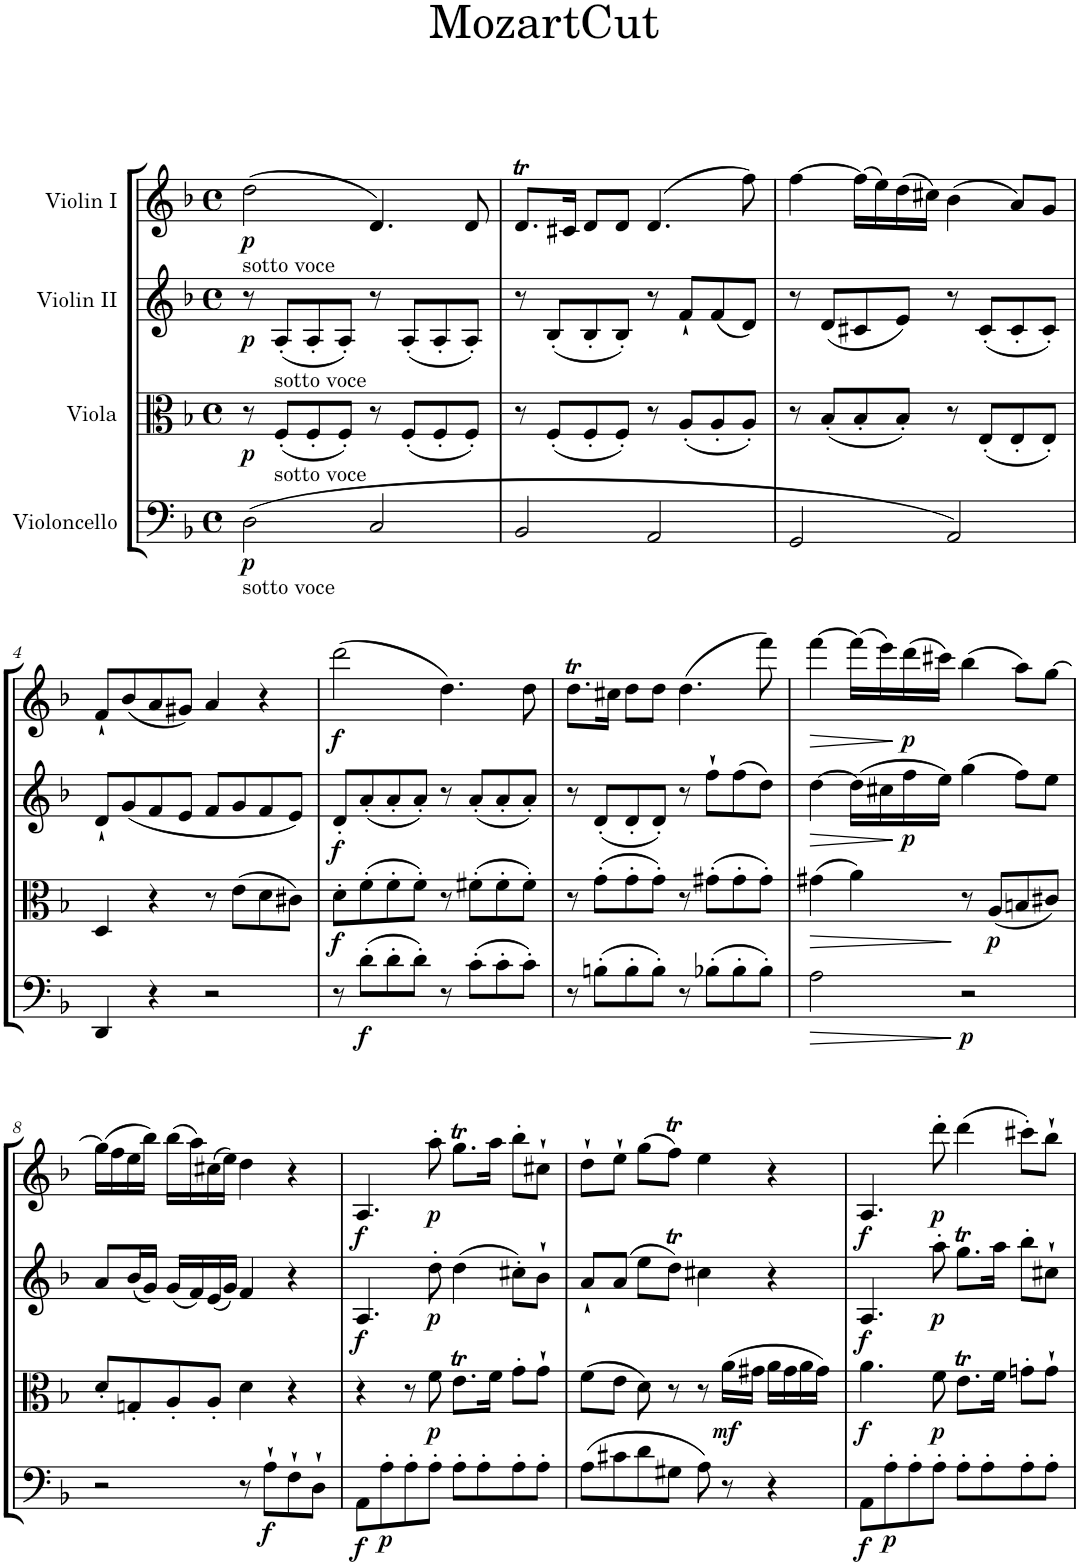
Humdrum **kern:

**kern	**dynam	**kern	**dynam	**kern	**dynam	**kern	**dynam
*part4	*part4	*part3	*part3	*part2	*part2	*part1	*part1
*staff4	*staff4	*staff3	*staff3	*staff2	*staff2	*staff1	*staff1
*I"Violoncello	*	*I"Viola	*	*I"Violin II	*	*I"Violin I	*
*I'Vc	*	*I'Vla	*	*I'Vln	*	*I'Vln	*
*clefF4	*	*clefC3	*	*clefG2	*	*clefG2	*
*k[b-]	*	*k[b-]	*	*k[b-]	*	*k[b-]	*
*M4/4	*	*M4/4	*	*M4/4	*	*M4/4	*
*met(c)	*	*met(c)	*	*met(c)	*	*met(c)	*
=1	=1	=1	=1	=1	=1	=1	=1
!	!	!	!	!	!	!LO:TX:b:t=sotto voce	!
!LO:TX:b:t=sotto voce	!	!	!	!	!	!	!
!	!LO:DY:b	!	!LO:DY:b	!	!LO:DY:b	!	!LO:DY:b
(>2D\	p	8r	p	8r	p	(>2dd\	p
!	!	!	!	!LO:TX:b:t=sotto voce	!	!	!
!	!	!LO:TX:b:t=sotto voce	!	!	!	!	!
.	.	(<8F'/L	.	(<8A'/L	.	.	.
.	.	8F'/	.	8A'/	.	.	.
.	.	8F'/J)	.	8A'/J)	.	.	.
2C/	.	8r	.	8r	.	4.d/)	.
.	.	(<8F'/L	.	(<8A'/L	.	.	.
.	.	8F'/	.	8A'/	.	.	.
.	.	8F'/J)	.	8A'/J)	.	8d/	.
=2	=2	=2	=2	=2	=2	=2	=2
2BB-/	.	8r	.	8r	.	8.dT/L	.
.	.	(<8F'/L	.	(<8B-'/L	.	.	.
.	.	.	.	.	.	16c#X/Jk	.
.	.	8F'/	.	8B-'/	.	8d/L	.
.	.	8F'/J)	.	8B-'/J)	.	8d/J	.
2AA/	.	8r	.	8r	.	(>4.d/	.
.	.	(<8A'/L	.	8f`/L	.	.	.
.	.	8A'/	.	(<8f/	.	.	.
.	.	8A'/J)	.	8d/J)	.	8ff\)	.
=3	=3	=3	=3	=3	=3	=3	=3
2GG/	.	8r	.	8r	.	[4ff\	.
.	.	(<8B-'/L	.	(<8d/L	.	.	.
.	.	8B-'/	.	8c#X/	.	(>16ff\LL]	.
.	.	.	.	.	.	16ee\)	.
.	.	8B-'/J)	.	8e/J)	.	(>16dd\	.
.	.	.	.	.	.	16cc#X\JJ)	.
2AA/)	.	8r	.	8r	.	(>4b-\	.
.	.	(<8E'/L	.	(<8c#'/L	.	.	.
.	.	8E'/	.	8c#'/	.	8a/L)	.
.	.	8E'/J)	.	8c#'/J)	.	8g/J	.
!!LO:LB:g=z
=4	=4	=4	=4	=4	=4	=4	=4
4DD/	.	4D/	.	8d`/L	.	8f`/L	.
.	.	.	.	(<8g/	.	(<8b-/	.
4r	.	4r	.	8f/	.	8a/	.
.	.	.	.	8e/J	.	8g#X/J)	.
2r	.	8r	.	8f/L	.	4a/	.
.	.	(>8e\L	.	8g/	.	.	.
.	.	8d\	.	8f/	.	4r	.
.	.	8c#X\J)	.	8e/J)	.	.	.
=5	=5	=5	=5	=5	=5	=5	=5
!	!	!	!LO:DY:b	!	!LO:DY:b	!	!LO:DY:b
8r	.	8d'\L	f	8d'/L	f	(>2ddd\	f
!	!LO:DY:b	!	!	!	!	!	!
(>8d'\L	f	(>8f'\	.	(<8a'/	.	.	.
8d'\	.	8f'\	.	8a'/	.	.	.
8d'\J)	.	8f'\J)	.	8a'/J)	.	.	.
8r	.	8r	.	8r	.	4.dd\)	.
(>8c'\L	.	(>8f#X'\L	.	(<8a'/L	.	.	.
8c'\	.	8f#'\	.	8a'/	.	.	.
8c'\J)	.	8f#'\J)	.	8a'/J)	.	8dd\	.
=6	=6	=6	=6	=6	=6	=6	=6
8r	.	8r	.	8r	.	8.ddT\L	.
(>8Bn'\L	.	(>8g'\L	.	(<8d'/L	.	.	.
.	.	.	.	.	.	16cc#X\Jk	.
8B'\	.	8g'\	.	8d'/	.	8dd\L	.
8B'\J)	.	8g'\J)	.	8d'/J)	.	8dd\J	.
8r	.	8r	.	8r	.	(>4.dd\	.
(>8B-X'\L	.	(>8g#X'\L	.	8ff`\L	.	.	.
8B-'\	.	8g#'\	.	(>8ff\	.	.	.
8B-'\J)	.	8g#'\J)	.	8dd\J)	.	8fff\)	.
=7	=7	=7	=7	=7	=7	=7	=7
!	!LO:HP:b	!	!LO:HP:b	!	!LO:HP:b	!	!LO:HP:b
2A\	>	(>4g#X\	>	[4dd\	>	[4fff\	>
.	.	4a\)	.	(>16dd\LL]	.	(>16fff\LL]	.
.	.	.	.	16cc#X\	.	16eee\)	.
!	!	!	!	!	!LO:DY:n=1:b	!	!LO:DY:n=1:b
.	.	.	.	16ff\	] p	(>16ddd\	] p
.	.	.	.	16ee\JJ)	.	16ccc#X\JJ)	.
!	!LO:DY:n=1:b	!	!	!	!	!	!
2r	] p	8r	]	(>4gg\	.	(>4bb-\	.
!	!	!	!LO:DY:b	!	!	!	!
.	.	(<8A/L	p	.	.	.	.
.	.	8Bn/	.	8ff\L)	.	8aa\L)	.
.	.	8c#X/J)	.	8ee\J	.	[8gg\J	.
!!LO:LB:g=z
=8	=8	=8	=8	=8	=8	=8	=8
2r	.	8d'/L	.	8a/L	.	(>16gg\LL]	.
.	.	.	.	.	.	16ff\	.
.	.	8Gn'/	.	(<16b-/L	.	16ee\	.
.	.	.	.	16g/JJ)	.	16bb-\JJ)	.
.	.	8A'/	.	(<16g/LL	.	(>16bb-\LL	.
.	.	.	.	16f/)	.	16aa\)	.
.	.	8A'/J	.	(<16e/	.	(>16cc#X\	.
.	.	.	.	16g/JJ)	.	16ee\JJ)	.
8r	.	4d\	.	4f/	.	4dd\	.
!	!LO:DY:b	!	!	!	!	!	!
8A`\L	f	.	.	.	.	.	.
8F`\	.	4r	.	4r	.	4r	.
8D`\J	.	.	.	.	.	.	.
=9	=9	=9	=9	=9	=9	=9	=9
!	!LO:DY:b	!	!	!	!LO:DY:b	!	!LO:DY:b
8AA\L	f	4r	.	4.A/	f	4.A/	f
!	!LO:DY:b	!	!	!	!	!	!
8A'\	p	.	.	.	.	.	.
8A'\	.	8r	.	.	.	.	.
!	!	!	!LO:DY:b	!	!LO:DY:b	!	!LO:DY:b
8A'\J	.	8f\	p	8dd'\	p	8aa'\	p
8A'\L	.	8.et\L	.	(>4dd\	.	8.ggT\L	.
8A'\	.	.	.	.	.	.	.
.	.	16f\Jk	.	.	.	16aa\Jk	.
8A'\	.	8g'\L	.	8cc#X'\L)	.	8bb-'\L	.
8A'\J	.	8g`\J	.	8b-`\J	.	8cc#X`\J	.
=10	=10	=10	=10	=10	=10	=10	=10
(>8A\L	.	(>8f\L	.	8a`/L	.	8dd`\L	.
8c#X\	.	8e\J	.	(>8a/J	.	8ee`\J	.
8d\	.	8d\)	.	8ee\L	.	(>8gg\L	.
8G#X\J	.	8r	.	8ddT\J)	.	8ffT\J)	.
8A\)	.	8r	.	4cc#X\	.	4ee\	.
!	!	!	!LO:DY:b	!	!	!	!
8r	.	(>16a\LL	mf	.	.	.	.
.	.	16g#X\JJ	.	.	.	.	.
4r	.	16a\LL	.	4r	.	4r	.
.	.	16g#\	.	.	.	.	.
.	.	16a\	.	.	.	.	.
.	.	16g#\JJ)	.	.	.	.	.
=11	=11	=11	=11	=11	=11	=11	=11
!	!LO:DY:b	!	!LO:DY:b	!	!LO:DY:b	!	!LO:DY:b
8AA\L	f	4.a\	f	4.A/	f	4.A/	f
!	!LO:DY:b	!	!	!	!	!	!
8A'\	p	.	.	.	.	.	.
8A'\	.	.	.	.	.	.	.
!	!	!	!LO:DY:b	!	!LO:DY:b	!	!LO:DY:b
8A'\J	.	8f\	p	8aa'\	p	8ddd'\	p
8A'\L	.	8.et\L	.	8.ggT\L	.	(>4ddd\	.
8A'\	.	.	.	.	.	.	.
.	.	16f\Jk	.	16aa\Jk	.	.	.
8A'\	.	8gn'\L	.	8bb-'\L	.	8ccc#X'\L)	.
8A'\J	.	8g`\J	.	8cc#X`\J	.	8bb-`\J	.
=	=	=	=	=	=	=	=
*-	*-	*-	*-	*-	*-	*-	*-
